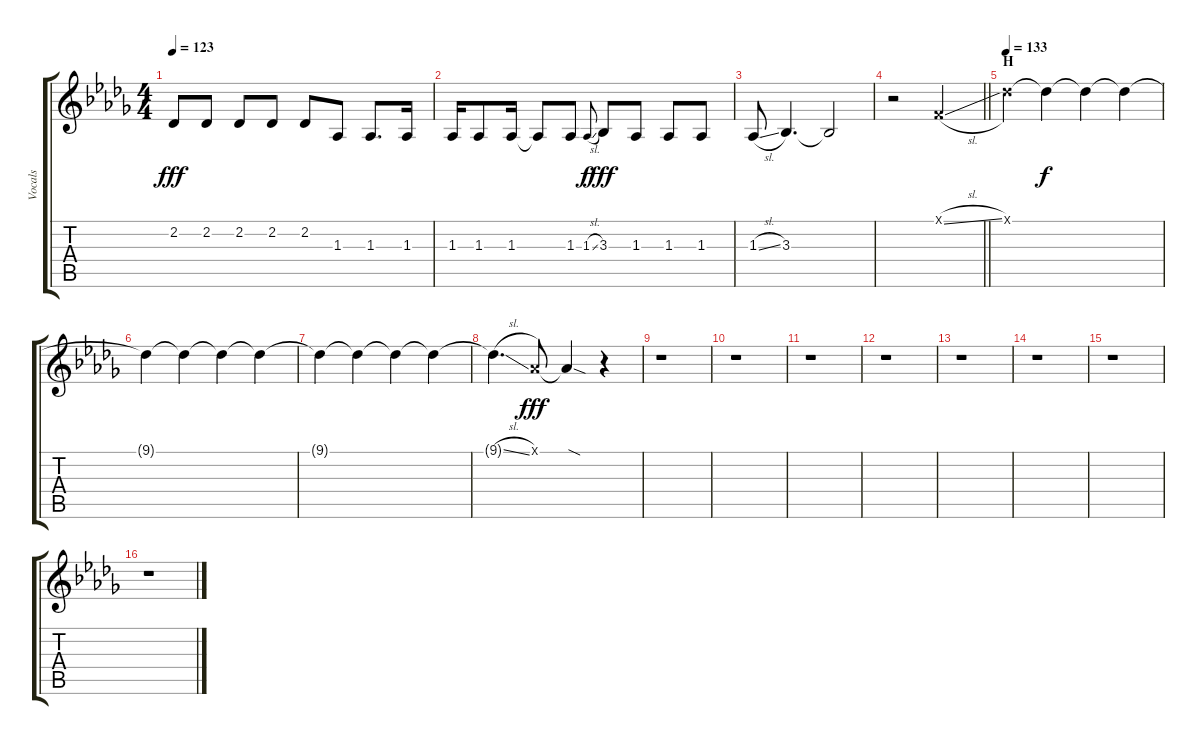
\track ("Vocals" "Vocals") {instrument voiceoohs}
\staff {score tabs}
\tuning (E4 B3 G3 D3 A2 E2) {hide}
\ts (4 4)
\tempo 123
\clef g2
\ks db
2.2.8{dy fff} 2.2.8 2.2.8 2.2.8 2.2.8 1.3.8 1.3.8{d} 1.3.16 |
1.3.16 1.3.8 1.3.16 1.3{t}.8 1.3.8 1.3{sl}.8{gr onbeat dy f} 3.3.8{dy fff} 1.3.8 1.3.8 1.3.8 |
1.3{sl}.8 3.3.4{d} 3.3{t}.2 |
\barLineRight lightlight
r.2 1.1{sl x}.2 |
\section ("" "H")
\tempo 133
9.1{x}.4 9.1{t}.4{dy f} 9.1{t}.4 9.1{t}.4 |
9.1{t}.4 9.1{t}.4 9.1{t}.4 9.1{t}.4 |
9.1{t}.4 9.1{t}.4 9.1{t}.4 9.1{t}.4 |
9.1{sl t}.4{d} 4.1{x}.8{dy fff} 4.1{sod t}.4 r.4 |
r.1 |
r.1 |
r.1 |
r.1 |
r.1 |
r.1 |
r.1 |
r.1
